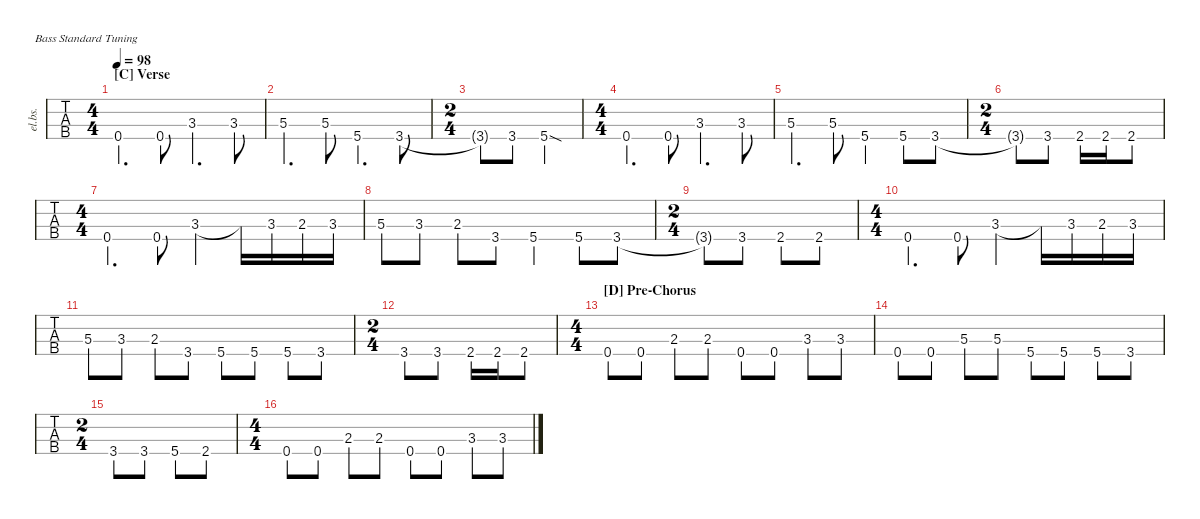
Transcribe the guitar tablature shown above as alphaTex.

\defaultSystemsLayout 4
\hideDynamics
\bracketExtendMode nobrackets
\track ("Bass" "el.bs.") {instrument electricbassfinger}
\staff {tabs}
\tuning (G2 D2 A1 E1)
\ts (4 4)
\beaming (8 2 2 2 2)
\section ("C" "Verse")
\tempo 98
\clef f4
\ks eminor
0.4{acc forcenatural}.4{d dy mf} 0.4{acc forcenatural}.8 3.3{acc forcenatural}.4{d} 3.3{st acc forcenatural}.8 |
5.3{acc forcenatural}.4{d} 5.3{acc forcenatural}.8 5.4{acc forcenatural}.4{d} 3.4{acc forcenatural}.8 |
\ts (2 4)
\beaming (8 2 2)
3.4{t acc forcenatural}.8 3.4{st acc forcenatural}.8 5.4{sod acc forcenatural}.4 |
\ts (4 4)
\beaming (8 2 2 2 2)
0.4{acc forcenatural}.4{d} 0.4{acc forcenatural}.8 3.3{acc forcenatural}.4{d} 3.3{acc forcenatural}.8 |
5.3{acc forcenatural}.4{d} 5.3{acc forcenatural}.8 5.4{acc forcenatural}.4 5.4{acc forcenatural}.8 3.4{acc forcenatural}.8 |
\ts (2 4)
\beaming (8 2 2)
3.4{t acc forcenatural}.8 3.4{acc forcenatural}.8 2.4{acc #}.16 2.4{acc #}.16 2.4{acc #}.8 |
\ts (4 4)
\beaming (8 2 2 2 2)
0.4{acc forcenatural}.4{d} 0.4{acc forcenatural}.8 3.3{acc forcenatural}.4 3.3{t acc forcenatural}.16 3.3{acc forcenatural}.16 2.3{acc forcenatural}.16 3.3{acc forcenatural}.16 |
5.3{st acc forcenatural}.8 3.3{st acc forcenatural}.8 2.3{st acc forcenatural}.8 3.4{st acc forcenatural}.8 5.4{acc forcenatural}.4 5.4{acc forcenatural}.8 3.4{acc forcenatural}.8 |
\ts (2 4)
\beaming (8 2 2)
3.4{t acc forcenatural}.8 3.4{acc forcenatural}.8 2.4{acc #}.8 2.4{acc #}.8 |
\ts (4 4)
\beaming (8 2 2 2 2)
0.4{acc forcenatural}.4{d} 0.4{acc forcenatural}.8 3.3{acc forcenatural}.4 3.3{t acc forcenatural}.16 3.3{acc forcenatural}.16 2.3{acc forcenatural}.16 3.3{acc forcenatural}.16 |
5.3{st acc forcenatural}.8 3.3{st acc forcenatural}.8 2.3{st acc forcenatural}.8 3.4{st acc forcenatural}.8 5.4{acc forcenatural}.8 5.4{acc forcenatural}.8 5.4{acc forcenatural}.8 3.4{acc forcenatural}.8 |
\ts (2 4)
\beaming (8 2 2)
3.4{acc forcenatural}.8 3.4{acc forcenatural}.8 2.4{acc #}.16 2.4{acc #}.16 2.4{acc #}.8 |
\ts (4 4)
\beaming (8 2 2 2 2)
\section ("D" "Pre-Chorus")
0.4{acc forcenatural}.8 0.4{acc forcenatural}.8 2.3{acc forcenatural}.8 2.3{acc forcenatural}.8 0.4{acc forcenatural}.8 0.4{acc forcenatural}.8 3.3{acc forcenatural}.8 3.3{acc forcenatural}.8 |
0.4{acc forcenatural}.8 0.4{acc forcenatural}.8 5.3{acc forcenatural}.8 5.3{acc forcenatural}.8 5.4{acc forcenatural}.8 5.4{acc forcenatural}.8 5.4{acc forcenatural}.8 3.4{acc forcenatural}.8 |
\ts (2 4)
\beaming (8 2 2)
3.4{acc forcenatural}.8 3.4{acc forcenatural}.8 5.4{acc forcenatural}.8 2.4{acc #}.8 |
\ts (4 4)
\beaming (8 2 2 2 2)
0.4{acc forcenatural}.8 0.4{acc forcenatural}.8 2.3{acc forcenatural}.8 2.3{acc forcenatural}.8 0.4{acc forcenatural}.8 0.4{acc forcenatural}.8 3.3{acc forcenatural}.8 3.3{acc forcenatural}.8
